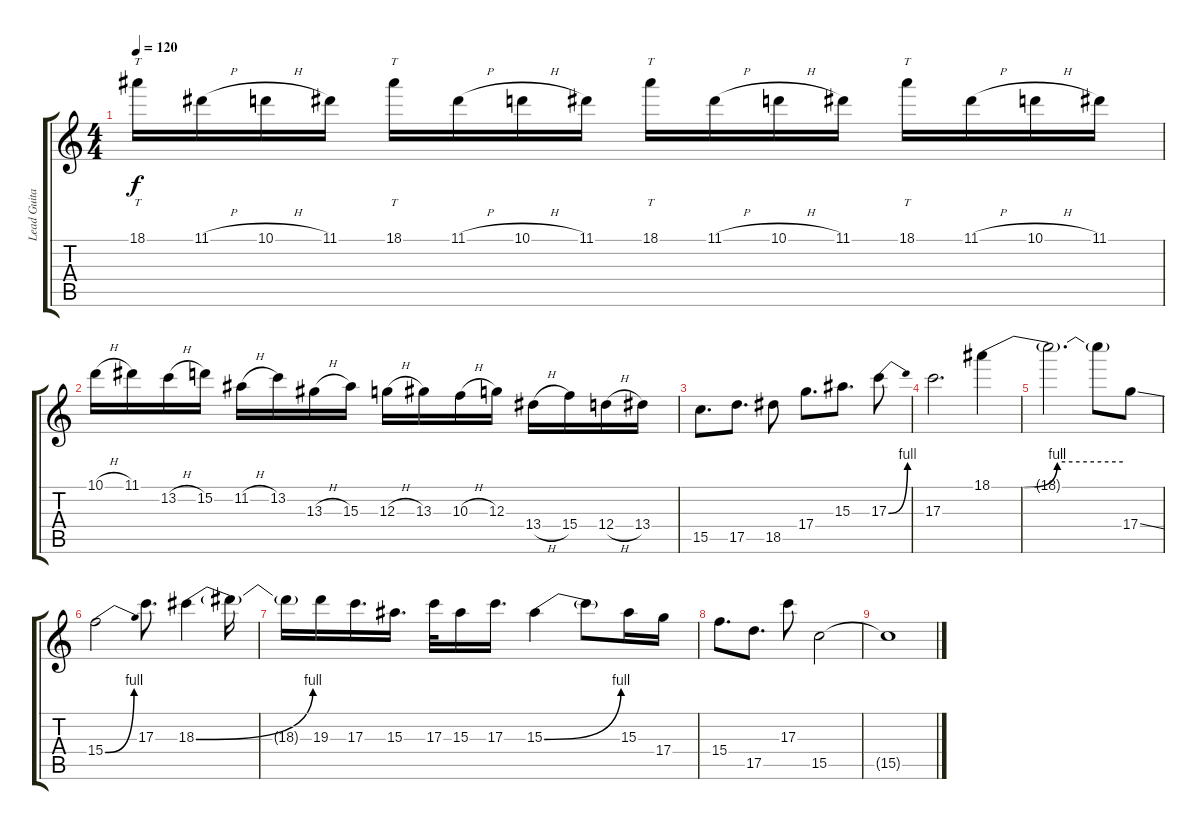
\track ("Lead Guitar" "Lead Guita") {instrument distortionguitar}
\staff {score tabs}
\tuning (E4 B3 G3 D3 A2 D2) {hide}
\ts (4 4)
\tempo 120
\clef g2
\ks c
18.1.16{tt dy f} 11.1{h}.16 10.1{h}.16 11.1.16 18.1.16{tt} 11.1{h}.16 10.1{h}.16 11.1.16 18.1.16{tt} 11.1{h}.16 10.1{h}.16 11.1.16 18.1.16{tt} 11.1{h}.16 10.1{h}.16 11.1.16 |
10.1{h}.16 11.1.16 13.2{h}.16 15.2.16 11.2{h}.16 13.2.16 13.3{h}.16 15.3.16 12.3{h}.16 13.3.16 10.3{h}.16 12.3.16 13.4{h}.16 15.4.16 12.4{h}.16 13.4.16 |
15.5.8{d} 17.5.8{d} 18.5.8 17.4.8{d} 15.3.8{d} 17.3{be (bend 0 0 60 4)}.8 |
17.3.2{d} 18.1{be (custom 0 0 10 0 15 0 30 4 60 4)}.4 |
18.1{t}.2{d} 18.1{t}.8 17.4{ss}.8 |
15.4{be (bend 0 0 60 4)}.2 17.3.8{d} 18.3{be (bend 0 0 60 4)}.4 18.3{t}.16 |
18.3{t}.16 19.3.16 17.3.16{d} 15.3.16{d} 17.3.32 15.3.16 17.3.16{d} 15.3{be (bend 0 0 60 4)}.4 15.3{t}.8 15.3.16 17.4.16 |
15.4.8{d} 17.5.8{d} 17.3.8 15.5.2 |
15.5{t}.1
